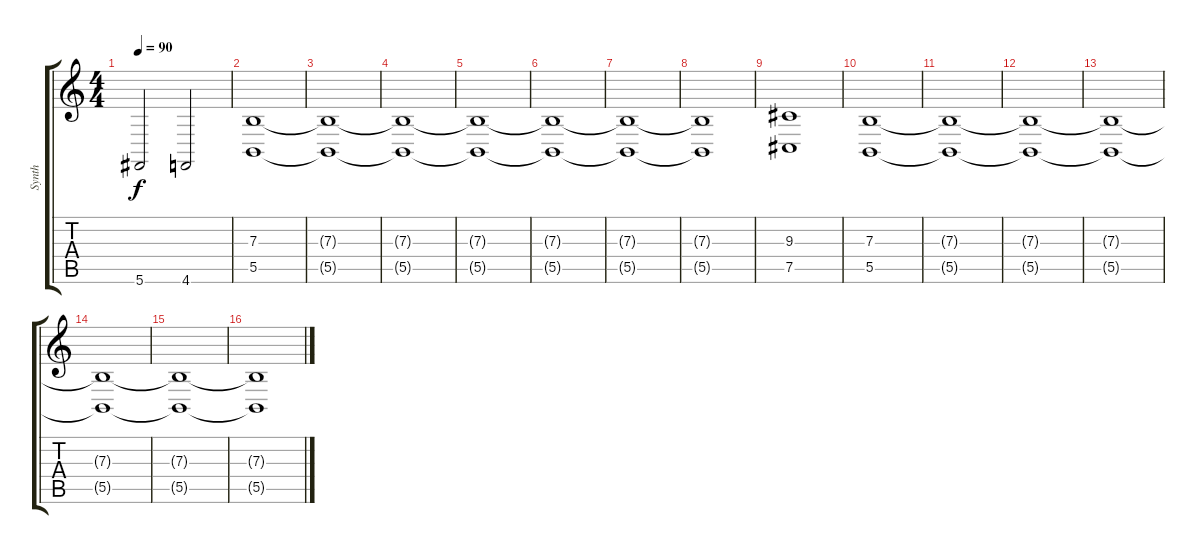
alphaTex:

\track ("Synth" "Synth") {instrument pad2warm}
\staff {score tabs}
\tuning (Db4 Ab3 E3 B2 Gb2 Db2) {hide}
\ts (4 4)
\tempo 90
\clef g2
\ks c
5.6.2{dy f} 4.6.2 |
(7.3 5.5).1 |
(7.3{t} 5.5{t}).1 |
(7.3{t} 5.5{t}).1 |
(7.3{t} 5.5{t}).1 |
(7.3{t} 5.5{t}).1 |
(7.3{t} 5.5{t}).1 |
(7.3{t} 5.5{t}).1 |
(9.3 7.5).1 |
(7.3 5.5).1 |
(7.3{t} 5.5{t}).1 |
(7.3{t} 5.5{t}).1 |
(7.3{t} 5.5{t}).1 |
(7.3{t} 5.5{t}).1 |
(7.3{t} 5.5{t}).1 |
(7.3{sl t} 5.5{sl t}).1
